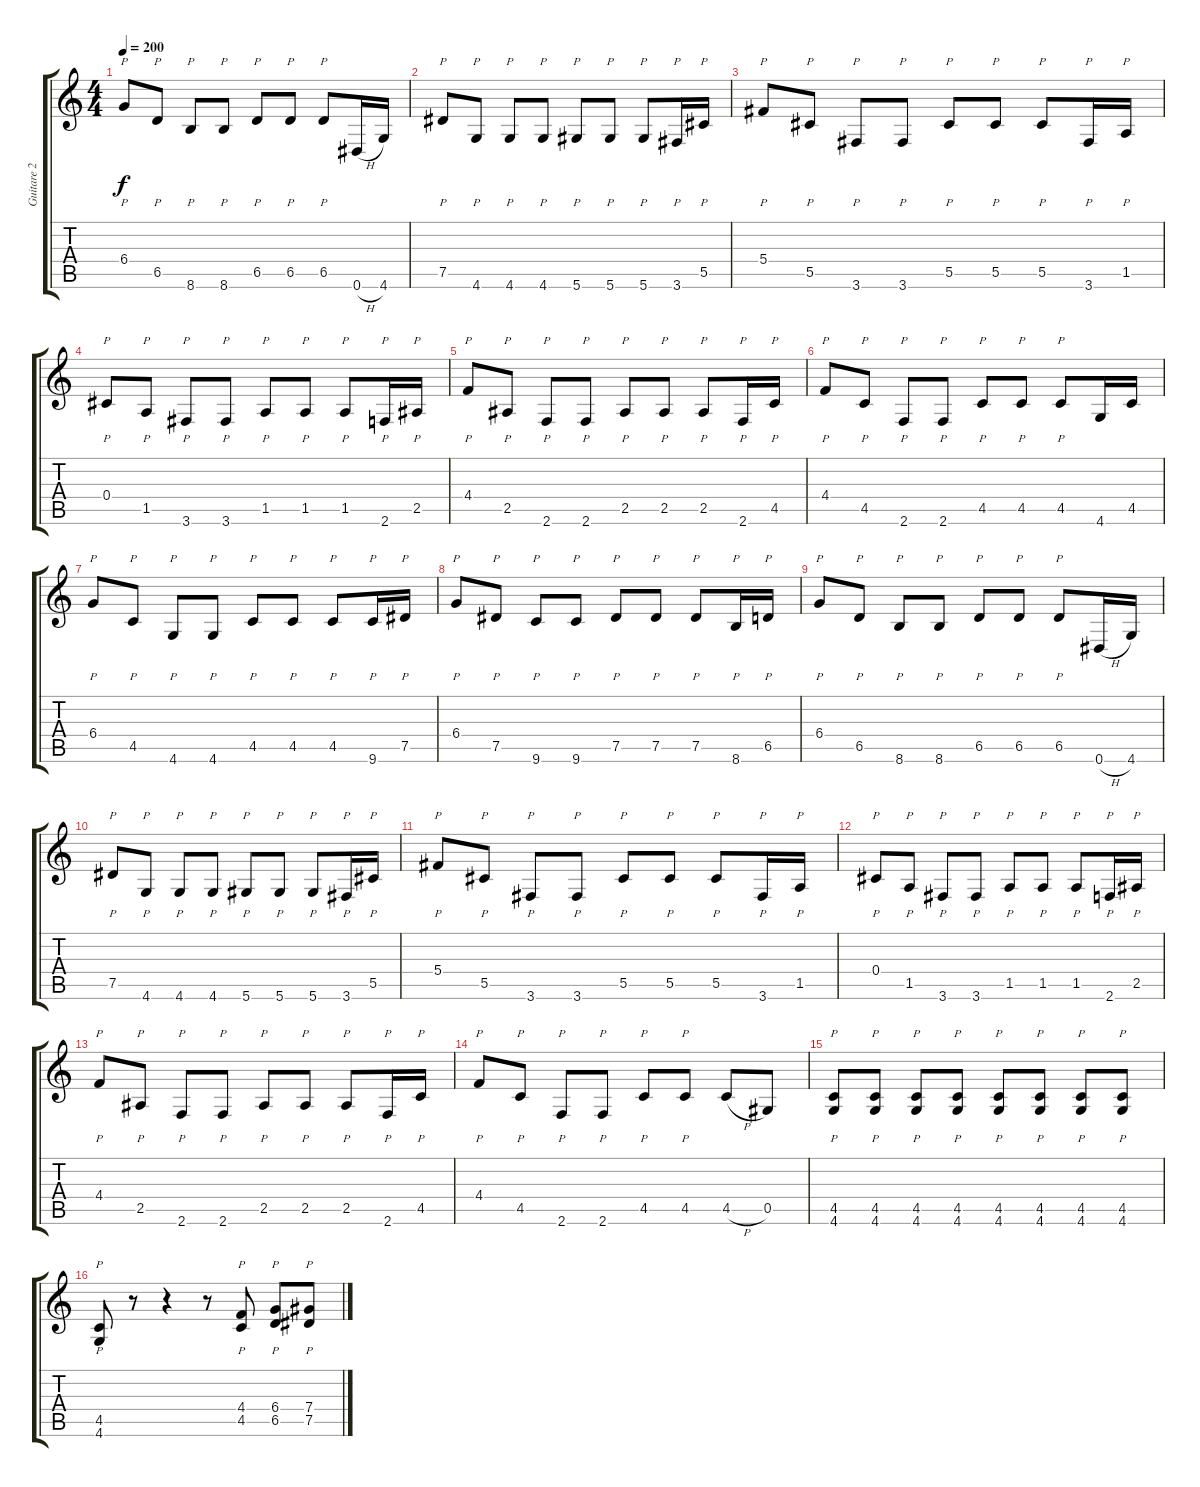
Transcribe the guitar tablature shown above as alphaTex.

\track ("Guitare 2" "Guitare 2") {instrument distortionguitar}
\staff {score tabs}
\tuning (Eb4 Bb3 Gb3 Db3 Ab2 Eb2) {hide}
\ts (4 4)
\tempo 200
\clef g2
\ks c
6.4.8{p dy f} 6.5.8{p} 8.6.8{p} 8.6.8{p} 6.5.8{p} 6.5.8{p} 6.5.8{p} 0.6{h}.16 4.6.16 |
7.5.8{p} 4.6.8{p} 4.6.8{p} 4.6.8{p} 5.6.8{p} 5.6.8{p} 5.6.8{p} 3.6.16{p} 5.5.16{p} |
5.4.8{p} 5.5.8{p} 3.6.8{p} 3.6.8{p} 5.5.8{p} 5.5.8{p} 5.5.8{p} 3.6.16{p} 1.5.16{p} |
0.4.8{p} 1.5.8{p} 3.6.8{p} 3.6.8{p} 1.5.8{p} 1.5.8{p} 1.5.8{p} 2.6.16{p} 2.5.16{p} |
4.4.8{p} 2.5.8{p} 2.6.8{p} 2.6.8{p} 2.5.8{p} 2.5.8{p} 2.5.8{p} 2.6.16{p} 4.5.16{p} |
4.4.8{p} 4.5.8{p} 2.6.8{p} 2.6.8{p} 4.5.8{p} 4.5.8{p} 4.5.8{p} 4.6.16 4.5.16 |
6.4.8{p} 4.5.8{p} 4.6.8{p} 4.6.8{p} 4.5.8{p} 4.5.8{p} 4.5.8{p} 9.6.16{p} 7.5.16{p} |
6.4.8{p} 7.5.8{p} 9.6.8{p} 9.6.8{p} 7.5.8{p} 7.5.8{p} 7.5.8{p} 8.6.16{p} 6.5.16{p} |
6.4.8{p} 6.5.8{p} 8.6.8{p} 8.6.8{p} 6.5.8{p} 6.5.8{p} 6.5.8{p} 0.6{h}.16 4.6.16 |
7.5.8{p} 4.6.8{p} 4.6.8{p} 4.6.8{p} 5.6.8{p} 5.6.8{p} 5.6.8{p} 3.6.16{p} 5.5.16{p} |
5.4.8{p} 5.5.8{p} 3.6.8{p} 3.6.8{p} 5.5.8{p} 5.5.8{p} 5.5.8{p} 3.6.16{p} 1.5.16{p} |
0.4.8{p} 1.5.8{p} 3.6.8{p} 3.6.8{p} 1.5.8{p} 1.5.8{p} 1.5.8{p} 2.6.16{p} 2.5.16{p} |
4.4.8{p} 2.5.8{p} 2.6.8{p} 2.6.8{p} 2.5.8{p} 2.5.8{p} 2.5.8{p} 2.6.16{p} 4.5.16{p} |
4.4.8{p} 4.5.8{p} 2.6.8{p} 2.6.8{p} 4.5.8{p} 4.5.8{p} 4.5{h}.8 0.5.8 |
(4.5 4.6).8{p} (4.5 4.6).8{p} (4.5 4.6).8{p} (4.5 4.6).8{p} (4.5 4.6).8{p} (4.5 4.6).8{p} (4.5 4.6).8{p} (4.5 4.6).8{p} |
(4.5 4.6).8{p} r.8 r.4 r.8 (4.4 4.5).8{p} (6.4 6.5).8{p} (7.4 7.5).8{p}
